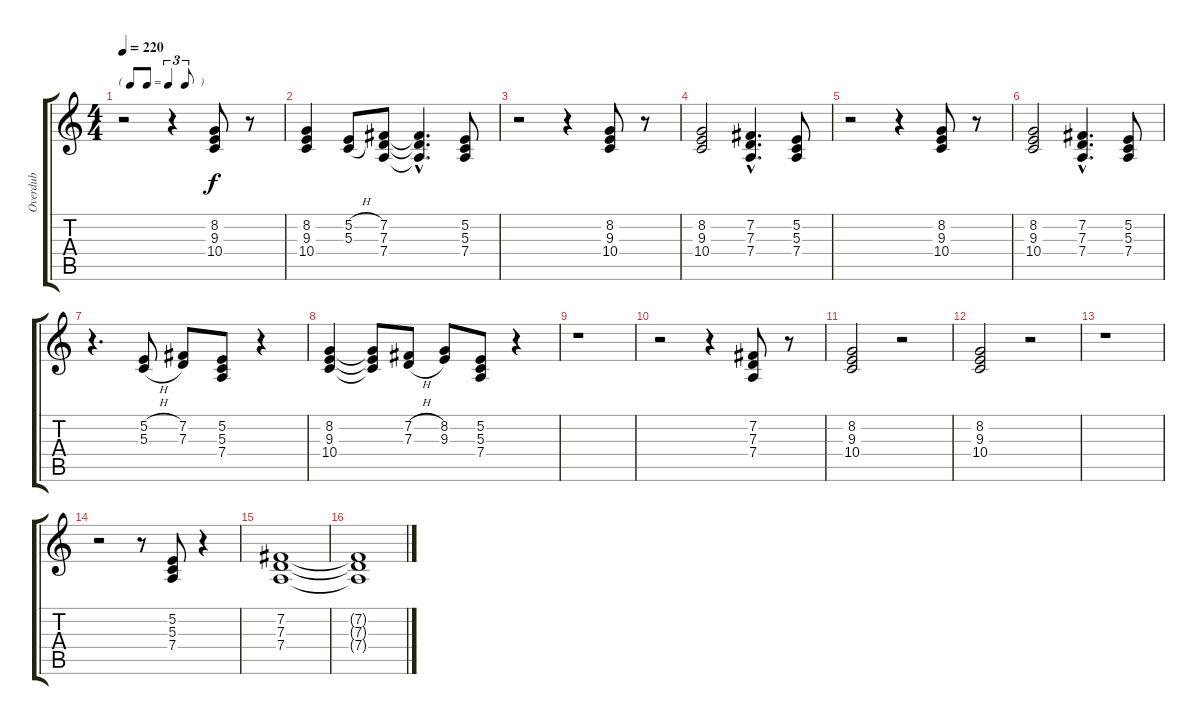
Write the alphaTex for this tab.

\track ("Overdub" "Overdub") {instrument drawbarorgan}
\staff {score tabs}
\tuning (E4 B3 G3 D3 A2 E2) {hide}
\ts (4 4)
\tf triplet8th
\tempo 220
\clef g2
\ks c
r.2{dy f} r.4 (8.2 9.3 10.4).8 r.8 |
(8.2 9.3 10.4).4 (5.2{h} 5.3{h}).8 (7.2 7.3 7.4).8 (7.2{hac t} 7.3{hac t} 7.4{hac t}).4{d} (5.2 5.3 7.4).8 |
r.2 r.4 (8.2 9.3 10.4).8 r.8 |
(8.2 9.3 10.4).2 (7.2{hac} 7.3{hac} 7.4{hac}).4{d} (5.2 5.3 7.4).8 |
r.2 r.4 (8.2 9.3 10.4).8 r.8 |
(8.2 9.3 10.4).2 (7.2{hac} 7.3{hac} 7.4{hac}).4{d} (5.2 5.3 7.4).8 |
r.4{d} (5.2{h} 5.3{h}).8 (7.2 7.3).8 (5.2 5.3 7.4).8 r.4 |
(8.2 9.3 10.4).4 (8.2{t} 9.3{t} 10.4{t}).8 (7.2{h} 7.3{h}).8 (8.2 9.3).8 (5.2 5.3 7.4).8 r.4 |
r.1 |
r.2 r.4 (7.2 7.3 7.4).8 r.8 |
(8.2 9.3 10.4).2 r.2 |
(8.2 9.3 10.4).2 r.2 |
r.1 |
r.2 r.8 (5.2 5.3 7.4).8 r.4 |
(7.2 7.3 7.4).1 |
(7.2{t} 7.3{t} 7.4{t}).1
